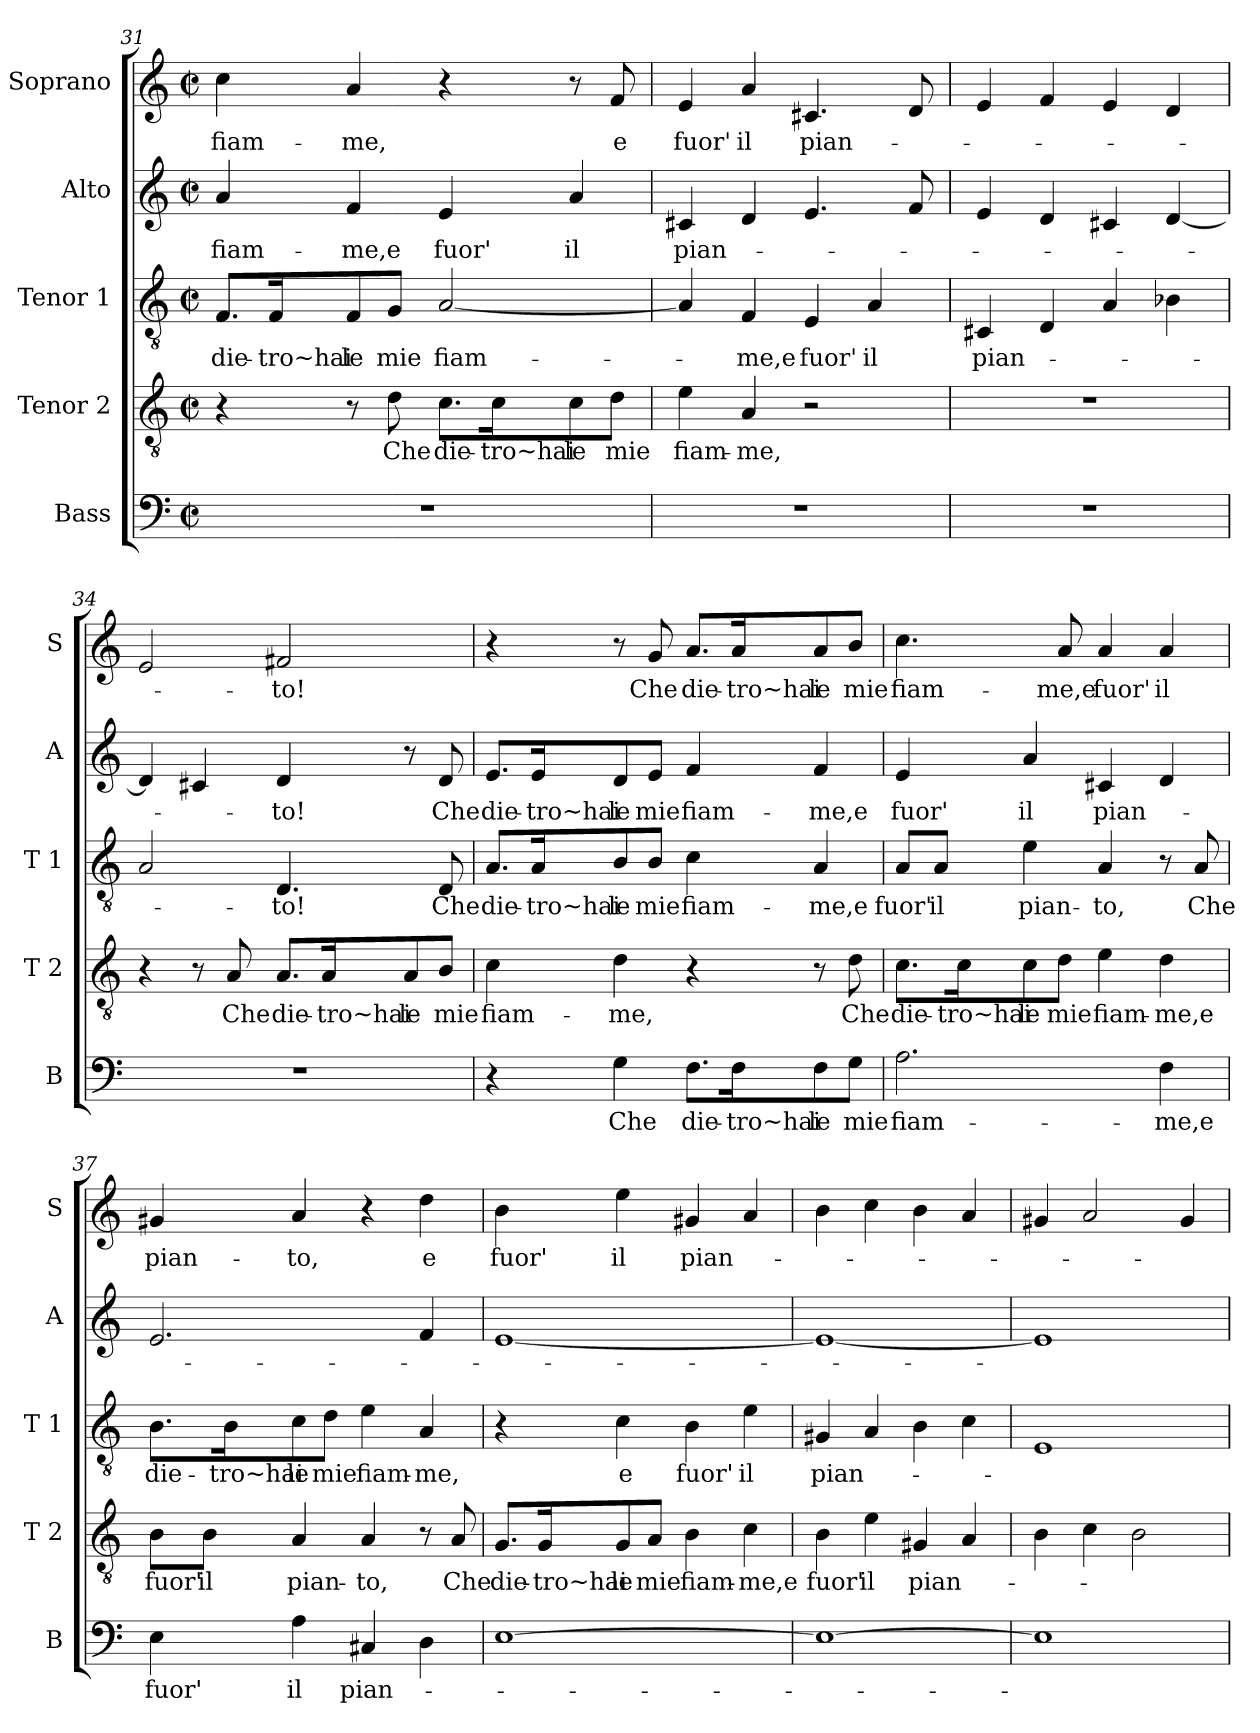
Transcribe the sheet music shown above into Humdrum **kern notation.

**kern	**text	**kern	**text	**kern	**text	**kern	**text	**kern	**text
*part5	*part5	*part4	*part4	*part3	*part3	*part2	*part2	*part1	*part1
*staff5	*staff5	*staff4	*staff4	*staff3	*staff3	*staff2	*staff2	*staff1	*staff1
*I"Bass	*	*I"Tenor 2	*	*I"Tenor 1	*	*I"Alto	*	*I"Soprano	*
*I'B	*	*I'T 2	*	*I'T 1	*	*I'A	*	*I'S	*
*clefF4	*	*clefGv2	*	*clefGv2	*	*clefG2	*	*clefG2	*
*k[]	*	*k[]	*	*k[]	*	*k[]	*	*k[]	*
*C:	*	*C:	*	*C:	*	*C:	*	*C:	*
*M2/2	*	*M2/2	*	*M2/2	*	*M2/2	*	*M2/2	*
*met(c|)	*	*met(c|)	*	*met(c|)	*	*met(c|)	*	*met(c|)	*
=31	=31	=31	=31	=31	=31	=31	=31	=31	=31
1r	.	4r	.	8.F/L	die-	4a/	fiam-	4cc\	fiam-
.	.	.	.	16F/k	-tro~hai	.	.	.	.
.	.	8r	.	8F/	le	4f/	-me,e	4a/	-me,
.	.	8d\	Che	8G/J	mie	.	.	.	.
.	.	8.c\L	die-	[2A/	fiam-	4e/	fuor'	4r	.
.	.	16c\k	-tro~hai	.	.	.	.	.	.
.	.	8c\	le	.	.	4a/	il	8r	.
.	.	8d\J	mie	.	.	.	.	8f/	e
!!LO:LB:g=z
=32	=32	=32	=32	=32	=32	=32	=32	=32	=32
1r	.	4e\	fiam-	4A/]	.	4c#X/	pian-	4e/	fuor'
.	.	4A/	-me,	4F/	-me,e	4d/	.	4a/	il
.	.	2r	.	4E/	fuor'	4.e/	.	4.c#X/	pian-
.	.	.	.	4A/	il	.	.	.	.
.	.	.	.	.	.	8f/	.	8d/	.
=33	=33	=33	=33	=33	=33	=33	=33	=33	=33
1r	.	1r	.	4C#X/	pian-	4e/	.	4e/	.
.	.	.	.	4D/	.	4d/	.	4f/	.
.	.	.	.	4A/	.	4c#X/	.	4e/	.
.	.	.	.	4B-X\	.	[4d/	.	4d/	.
=34	=34	=34	=34	=34	=34	=34	=34	=34	=34
1r	.	4r	.	2A/	.	4d/]	.	2e/	.
.	.	8r	.	.	.	4c#X/	.	.	.
.	.	8A/	Che	.	.	.	.	.	.
.	.	8.A/L	die-	4.D/	-to!	4d/	-to!	2f#X/	-to!
.	.	16A/k	-tro~hai	.	.	.	.	.	.
.	.	8A/	le	.	.	8r	.	.	.
.	.	8B/J	mie	8D/	Che	8d/	Che	.	.
!!LO:PB:g=z
=35	=35	=35	=35	=35	=35	=35	=35	=35	=35
4r	.	4c\	fiam-	8.A/L	die-	8.e/L	die-	4r	.
.	.	.	.	16A/k	-tro~hai	16e/k	-tro~hai	.	.
4G\	Che	4d\	-me,	8B/	le	8d/	le	8r	.
.	.	.	.	8B/J	mie	8e/J	mie	8g/	Che
8.F\L	die-	4r	.	4c\	fiam-	4f/	fiam-	8.a/L	die-
16F\k	-tro~hai	.	.	.	.	.	.	16a/k	-tro~hai
8F\	le	8r	.	4A/	-me,e	4f/	-me,e	8a/	le
8G\J	mie	8d\	Che	.	.	.	.	8b/J	mie
=36	=36	=36	=36	=36	=36	=36	=36	=36	=36
2.A\	fiam-	8.c\L	die-	8A/L	fuor'	4e/	fuor'	4.cc\	fiam-
.	.	.	.	8A/J	il	.	.	.	.
.	.	16c\k	-tro~hai	.	.	.	.	.	.
.	.	8c\	le	4e\	pian-	4a/	il	.	.
.	.	8d\J	mie	.	.	.	.	8a/	-me,e
.	.	4e\	fiam-	4A/	-to,	4c#X/	pian-	4a/	fuor'
4F\	-me,e	4d\	-me,e	8r	.	4d/	.	4a/	il
.	.	.	.	8A/	Che	.	.	.	.
!!LO:LB:g=z
=37	=37	=37	=37	=37	=37	=37	=37	=37	=37
4E\	fuor'	8B\L	fuor'	8.B\L	die-	2.e/	.	4g#X/	pian-
.	.	8B\J	il	.	.	.	.	.	.
.	.	.	.	16B\k	-tro~hai	.	.	.	.
4A\	il	4A/	pian-	8c\	le	.	.	4a/	-to,
.	.	.	.	8d\J	mie	.	.	.	.
4C#X/	pian-	4A/	-to,	4e\	fiam-	.	.	4r	.
4D\	.	8r	.	4A/	-me,	4f/	.	4dd\	e
.	.	8A/	Che	.	.	.	.	.	.
=38	=38	=38	=38	=38	=38	=38	=38	=38	=38
[1E	.	8.G/L	die-	4r	.	[1e	.	4b\	fuor'
.	.	16G/k	-tro~hai	.	.	.	.	.	.
.	.	8G/	le	4c\	e	.	.	4ee\	il
.	.	8A/J	mie	.	.	.	.	.	.
.	.	4B\	fiam-	4B\	fuor'	.	.	4g#X/	pian-
.	.	4c\	-me,e	4e\	il	.	.	4a/	.
=39	=39	=39	=39	=39	=39	=39	=39	=39	=39
1E_	.	4B\	fuor'	4G#X/	pian-	1e_	.	4b\	.
.	.	4e\	il	4A/	.	.	.	4cc\	.
.	.	4G#X/	pian-	4B\	.	.	.	4b\	.
.	.	4A/	.	4c\	.	.	.	4a/	.
=40	=40	=40	=40	=40	=40	=40	=40	=40	=40
1E]	.	4B\	.	1E	.	1e]	.	4g#X/	.
.	.	4c\	.	.	.	.	.	2a/	.
.	.	2B\	.	.	.	.	.	.	.
.	.	.	.	.	.	.	.	4g#/	.
=	=	=	=	=	=	=	=	=	=
*-	*-	*-	*-	*-	*-	*-	*-	*-	*-
